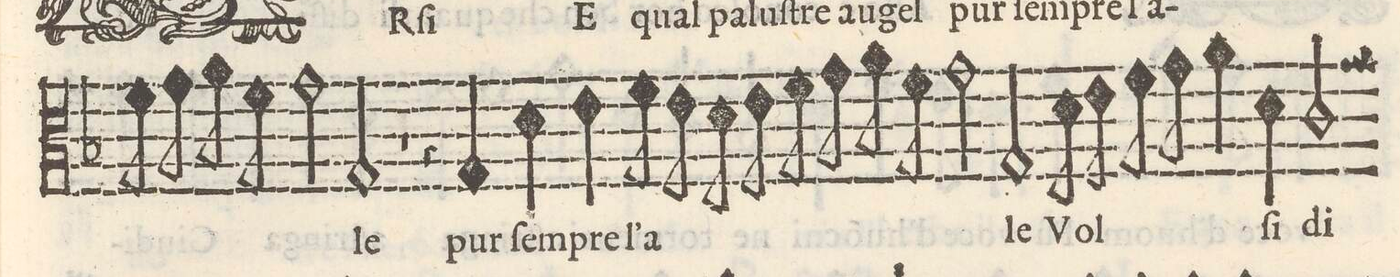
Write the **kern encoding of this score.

**kern	**text
*I"QVINTO	*
*clefC3	*
*k[b-]	*
*met(C)	*
*M2/1	*
8f\	.
8g\	.
8a\	.
8f\	.
2g\	.
2G/	-le
=10-	=10-
1r	.
4r	.
4G/	pur
4d\	ſem-
4e\	-pre
=11-	=11-
8f\	l'a-
8e\	.
8d\	.
8e\	.
8f\	.
8g\	.
8a\	.
8f\	.
2g\	.
2G/	-le
=12-	=12-
8d\	Vol
8e\	.
8f\	.
8g\	.
4a\	.
4d\	ſi
2c/	di
*-	*-
